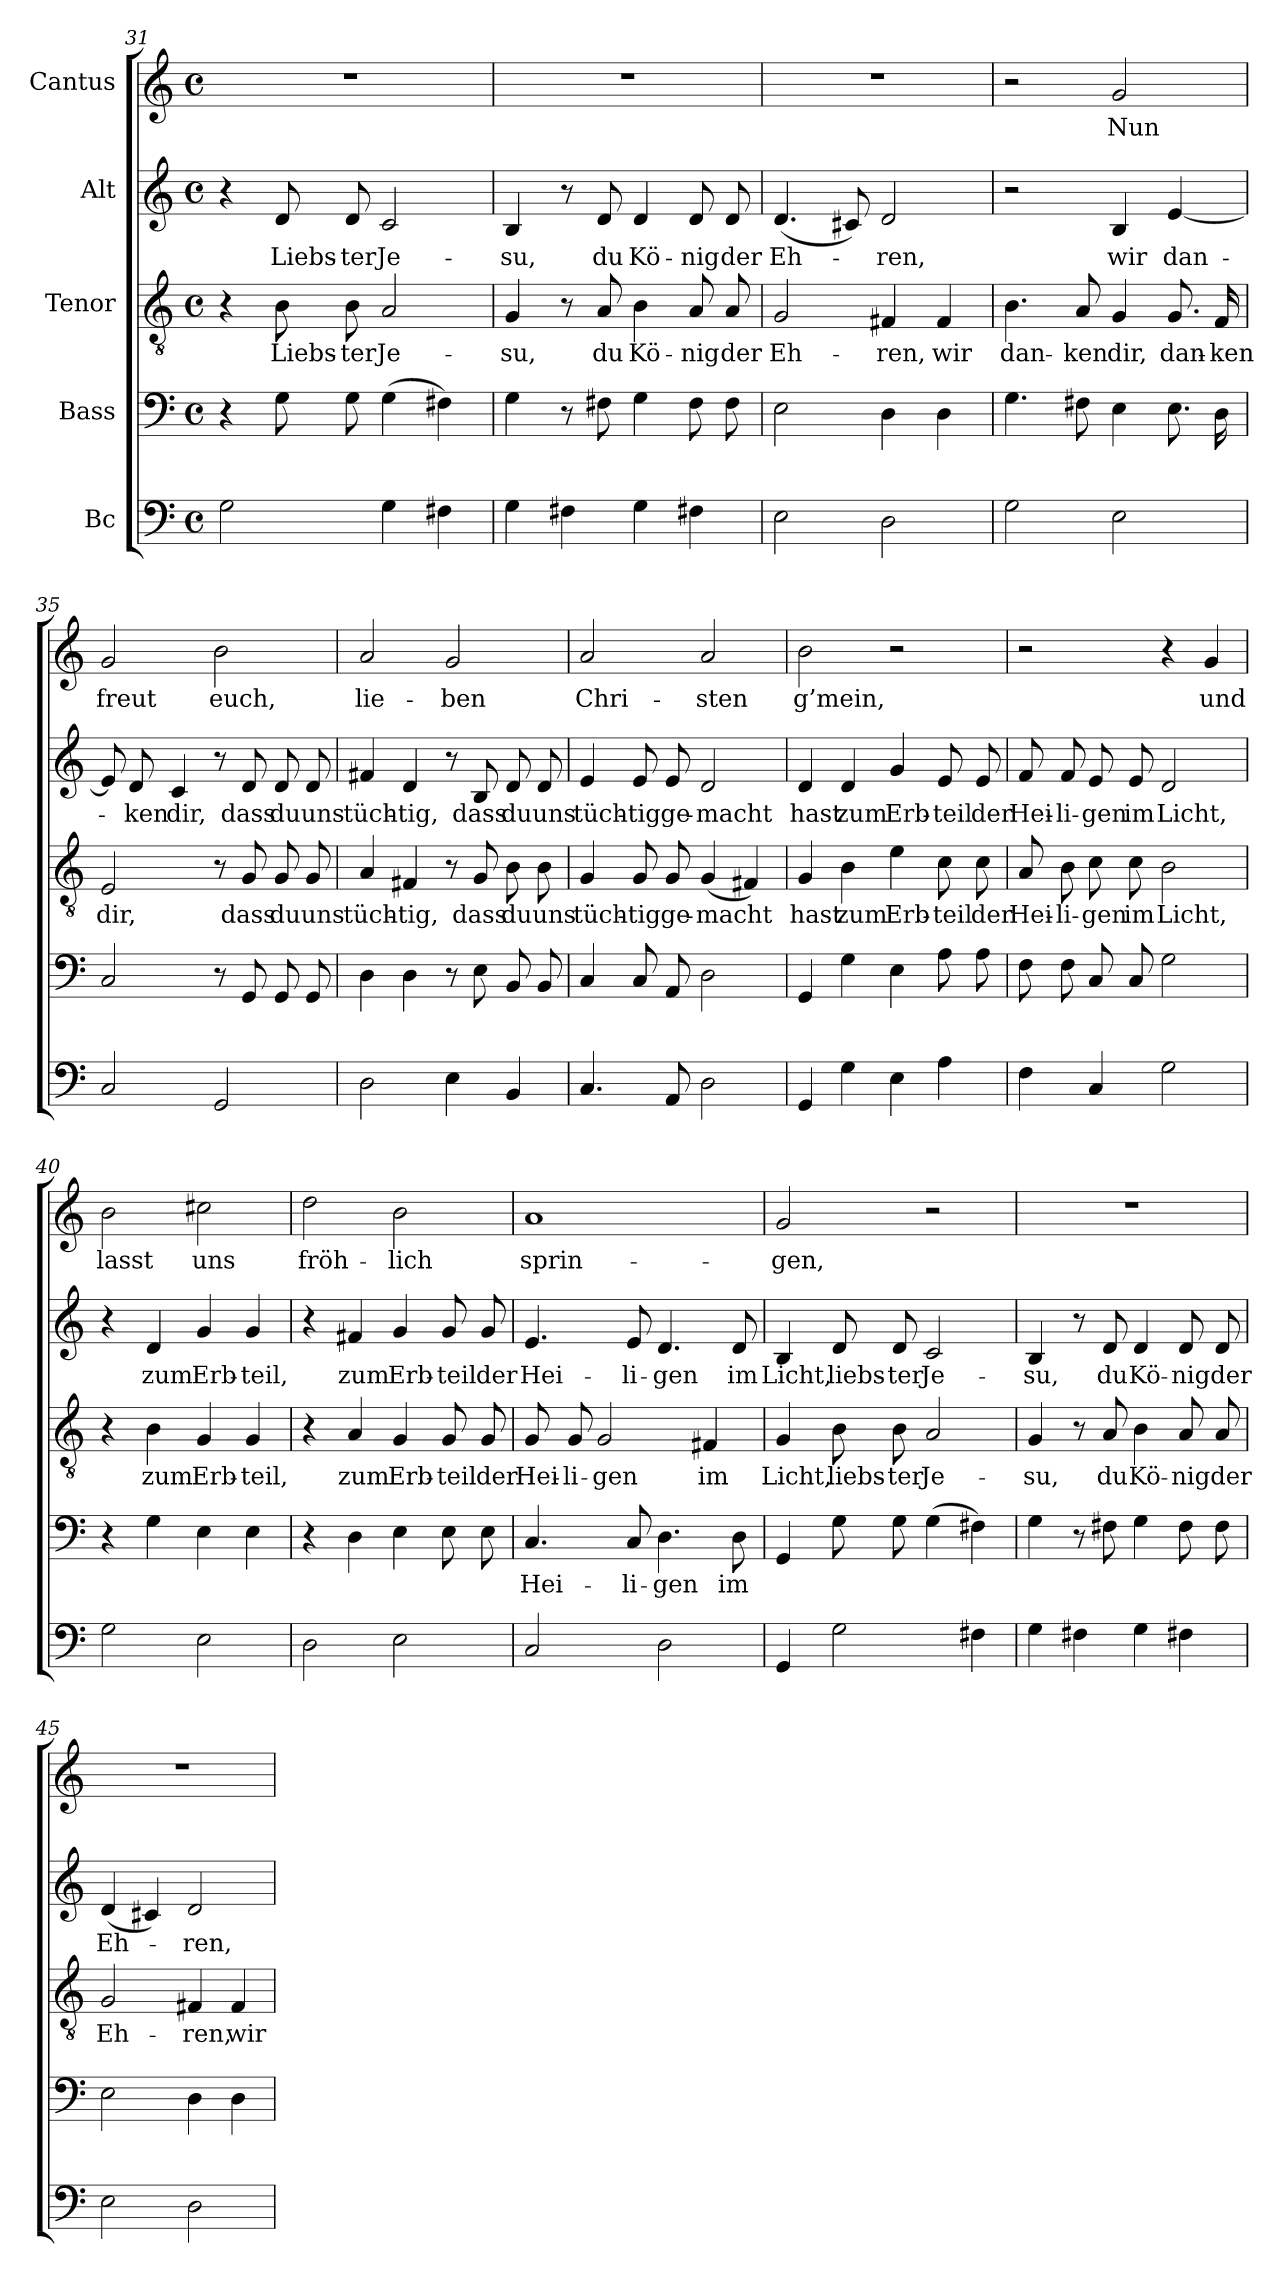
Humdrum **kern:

**kern	**kern	**text	**kern	**text	**kern	**text	**kern	**text
*part5	*part4	*part4	*part3	*part3	*part2	*part2	*part1	*part1
*staff5	*staff4	*staff4	*staff3	*staff3	*staff2	*staff2	*staff1	*staff1
*I"Bc	*I"Bass	*	*I"Tenor	*	*I"Alt	*	*I"Cantus	*
!!LO:LB:g=z
*clefF4	*clefF4	*	*clefGv2	*	*clefG2	*	*clefG2	*
*k[]	*k[]	*	*k[]	*	*k[]	*	*k[]	*
*M4/4	*M4/4	*	*M4/4	*	*M4/4	*	*M4/4	*
*met(c)	*met(c)	*	*met(c)	*	*met(c)	*	*met(c)	*
*MM96	*MM96	*	*MM96	*	*MM96	*	*MM96	*
=31	=31	=31	=31	=31	=31	=31	=31	=31
2G\	4r	.	4r	.	4r	.	1r	.
!	!	!	!	!LO:LY:b	!	!LO:LY:b	!	!
.	8G\	.	8B\	Liebs-	8d/	Liebs-	.	.
!	!	!	!	!LO:LY:b	!	!LO:LY:b	!	!
.	8G\	.	8B\	-ter	8d/	-ter	.	.
!	!	!	!	!LO:LY:b	!	!LO:LY:b	!	!
4G\	(4G\	.	2A/	Je-	2c/	Je-	.	.
4F#X\	4F#X\)	.	.	.	.	.	.	.
=32	=32	=32	=32	=32	=32	=32	=32	=32
!	!	!	!	!LO:LY:b	!	!LO:LY:b	!	!
4G\	4G\	.	4G/	-su,	4B/	-su,	1r	.
4F#X\	8r	.	8r	.	8r	.	.	.
!	!	!	!	!LO:LY:b	!	!LO:LY:b	!	!
.	8F#X\	.	8A/	du	8d/	du	.	.
!	!	!	!	!LO:LY:b	!	!LO:LY:b	!	!
4G\	4G\	.	4B\	Kö-	4d/	Kö-	.	.
!	!	!	!	!LO:LY:b	!	!LO:LY:b	!	!
4F#X\	8F#\	.	8A/	-nig	8d/	-nig	.	.
!	!	!	!	!LO:LY:b	!	!LO:LY:b	!	!
.	8F#\	.	8A/	der	8d/	der	.	.
=33	=33	=33	=33	=33	=33	=33	=33	=33
!	!	!	!	!LO:LY:b	!	!LO:LY:b	!	!
2E\	2E\	.	2G/	Eh-	(4.d/	Eh-	1r	.
.	.	.	.	.	8c#X/)	.	.	.
!	!	!	!	!LO:LY:b	!	!LO:LY:b	!	!
2D\	4D\	.	4F#X/	-ren,	2d/	-ren,	.	.
!	!	!	!	!LO:LY:b	!	!	!	!
.	4D\	.	4F#/	wir	.	.	.	.
=34	=34	=34	=34	=34	=34	=34	=34	=34
!	!	!	!	!LO:LY:b	!	!	!	!
2G\	4.G\	.	4.B\	dan-	2r	.	2r	.
!	!	!	!	!LO:LY:b	!	!	!	!
.	8F#X\	.	8A/	-ken	.	.	.	.
!	!	!	!	!LO:LY:b	!	!LO:LY:b	!	!LO:LY:b
2E\	4E\	.	4G/	dir,	4B/	wir	2g/	Nun
!	!	!	!	!LO:LY:b	!	!LO:LY:b	!	!
.	8.E\	.	8.G/	dan-	[4e/	dan-	.	.
!	!	!	!	!LO:LY:b	!	!	!	!
.	16D\	.	16F/	-ken	.	.	.	.
!!LO:PB:g=z
=35	=35	=35	=35	=35	=35	=35	=35	=35
!	!	!	!	!LO:LY:b	!	!	!	!LO:LY:b
2C/	2C/	.	2E/	dir,	8e/]	.	2g/	freut
!	!	!	!	!	!	!LO:LY:b	!	!
.	.	.	.	.	8d/	-ken	.	.
!	!	!	!	!	!	!LO:LY:b	!	!
.	.	.	.	.	4c/	dir,	.	.
!	!	!	!	!	!	!	!	!LO:LY:b
2GG/	8r	.	8r	.	8r	.	2b\	euch,
!	!	!	!	!LO:LY:b	!	!LO:LY:b	!	!
.	8GG/	.	8G/	dass	8d/	dass	.	.
!	!	!	!	!LO:LY:b	!	!LO:LY:b	!	!
.	8GG/	.	8G/	du	8d/	du	.	.
!	!	!	!	!LO:LY:b	!	!LO:LY:b	!	!
.	8GG/	.	8G/	uns	8d/	uns	.	.
=36	=36	=36	=36	=36	=36	=36	=36	=36
!	!	!	!	!LO:LY:b	!	!LO:LY:b	!	!LO:LY:b
2D\	4D\	.	4A/	tüch-	4f#X/	tüch-	2a/	lie-
!	!	!	!	!LO:LY:b	!	!LO:LY:b	!	!
.	4D\	.	4F#X/	-tig,	4d/	-tig,	.	.
!	!	!	!	!	!	!	!	!LO:LY:b
4E\	8r	.	8r	.	8r	.	2g/	-ben
!	!	!	!	!LO:LY:b	!	!LO:LY:b	!	!
.	8E\	.	8G/	dass	8B/	dass	.	.
!	!	!	!	!LO:LY:b	!	!LO:LY:b	!	!
4BB/	8BB/	.	8B\	du	8d/	du	.	.
!	!	!	!	!LO:LY:b	!	!LO:LY:b	!	!
.	8BB/	.	8B\	uns	8d/	uns	.	.
=37	=37	=37	=37	=37	=37	=37	=37	=37
!	!	!	!	!LO:LY:b	!	!LO:LY:b	!	!LO:LY:b
4.C/	4C/	.	4G/	tüch-	4e/	tüch-	2a/	Chri-
!	!	!	!	!LO:LY:b	!	!LO:LY:b	!	!
.	8C/	.	8G/	-tig	8e/	-tig	.	.
!	!	!	!	!LO:LY:b	!	!LO:LY:b	!	!
8AA/	8AA/	.	8G/	ge-	8e/	ge-	.	.
!	!	!	!	!LO:LY:b	!	!LO:LY:b	!	!LO:LY:b
2D\	2D\	.	(4G/	-macht	2d/	-macht	2a/	-sten
.	.	.	4F#X/)	.	.	.	.	.
=38	=38	=38	=38	=38	=38	=38	=38	=38
!	!	!	!	!LO:LY:b	!	!LO:LY:b	!	!LO:LY:b
4GG/	4GG/	.	4G/	hast	4d/	hast	2b\	g’mein,
!	!	!	!	!LO:LY:b	!	!LO:LY:b	!	!
4G\	4G\	.	4B\	zum	4d/	zum	.	.
!	!	!	!	!LO:LY:b	!	!LO:LY:b	!	!
4E\	4E\	.	4e\	Erb-	4g/	Erb-	2r	.
!	!	!	!	!LO:LY:b	!	!LO:LY:b	!	!
4A\	8A\	.	8c\	-teil	8e/	-teil	.	.
!	!	!	!	!LO:LY:b	!	!LO:LY:b	!	!
.	8A\	.	8c\	der	8e/	der	.	.
!!LO:LB:g=z
=39	=39	=39	=39	=39	=39	=39	=39	=39
!	!	!	!	!LO:LY:b	!	!LO:LY:b	!	!
4F\	8F\	.	8A/	Hei-	8f/	Hei-	2r	.
!	!	!	!	!LO:LY:b	!	!LO:LY:b	!	!
.	8F\	.	8B\	-li-	8f/	-li-	.	.
!	!	!	!	!LO:LY:b	!	!LO:LY:b	!	!
4C/	8C/	.	8c\	-gen	8e/	-gen	.	.
!	!	!	!	!LO:LY:b	!	!LO:LY:b	!	!
.	8C/	.	8c\	im	8e/	im	.	.
!	!	!	!	!LO:LY:b	!	!LO:LY:b	!	!
2G\	2G\	.	2B\	Licht,	2d/	Licht,	4r	.
!	!	!	!	!	!	!	!	!LO:LY:b
.	.	.	.	.	.	.	4g/	und
=40	=40	=40	=40	=40	=40	=40	=40	=40
!	!	!	!	!	!	!	!	!LO:LY:b
2G\	4r	.	4r	.	4r	.	2b\	lasst
!	!	!	!	!LO:LY:b	!	!LO:LY:b	!	!
.	4G\	.	4B\	zum	4d/	zum	.	.
!	!	!	!	!LO:LY:b	!	!LO:LY:b	!	!LO:LY:b
2E\	4E\	.	4G/	Erb-	4g/	Erb-	2cc#X\	uns
!	!	!	!	!LO:LY:b	!	!LO:LY:b	!	!
.	4E\	.	4G/	-teil,	4g/	-teil,	.	.
=41	=41	=41	=41	=41	=41	=41	=41	=41
!	!	!	!	!	!	!	!	!LO:LY:b
2D\	4r	.	4r	.	4r	.	2dd\	fröh-
!	!	!	!	!LO:LY:b	!	!LO:LY:b	!	!
.	4D\	.	4A/	zum	4f#X/	zum	.	.
!	!	!	!	!LO:LY:b	!	!LO:LY:b	!	!LO:LY:b
2E\	4E\	.	4G/	Erb-	4g/	Erb-	2b\	-lich
!	!	!	!	!LO:LY:b	!	!LO:LY:b	!	!
.	8E\	.	8G/	-teil	8g/	-teil	.	.
!	!	!	!	!LO:LY:b	!	!LO:LY:b	!	!
.	8E\	.	8G/	der	8g/	der	.	.
=42	=42	=42	=42	=42	=42	=42	=42	=42
!	!	!LO:LY:b	!	!LO:LY:b	!	!LO:LY:b	!	!LO:LY:b
2C/	4.C/	Hei-	8G/	Hei-	4.e/	Hei-	1a	sprin-
!	!	!	!	!LO:LY:b	!	!	!	!
.	.	.	8G/	-li-	.	.	.	.
!	!	!	!	!LO:LY:b	!	!	!	!
.	.	.	2G/	-gen	.	.	.	.
!	!	!LO:LY:b	!	!	!	!LO:LY:b	!	!
.	8C/	-li-	.	.	8e/	-li-	.	.
!	!	!LO:LY:b	!	!	!	!LO:LY:b	!	!
2D\	4.D\	-gen	.	.	4.d/	-gen	.	.
!	!	!	!	!LO:LY:b	!	!	!	!
.	.	.	4F#X/	im	.	.	.	.
!	!	!LO:LY:b	!	!	!	!LO:LY:b	!	!
.	8D\	im	.	.	8d/	im	.	.
!!LO:LB:g=z
=43	=43	=43	=43	=43	=43	=43	=43	=43
!	!	!	!	!LO:LY:b	!	!LO:LY:b	!	!LO:LY:b
4GG/	4GG/	.	4G/	Licht,	4B/	Licht,	2g/	-gen,
!	!	!	!	!LO:LY:b	!	!LO:LY:b	!	!
2G\	8G\	.	8B\	liebs-	8d/	liebs-	.	.
!	!	!	!	!LO:LY:b	!	!LO:LY:b	!	!
.	8G\	.	8B\	-ter	8d/	-ter	.	.
!	!	!	!	!LO:LY:b	!	!LO:LY:b	!	!
.	(4G\	.	2A/	Je-	2c/	Je-	2r	.
4F#X\	4F#X\)	.	.	.	.	.	.	.
=44	=44	=44	=44	=44	=44	=44	=44	=44
!	!	!	!	!LO:LY:b	!	!LO:LY:b	!	!
4G\	4G\	.	4G/	-su,	4B/	-su,	1r	.
4F#X\	8r	.	8r	.	8r	.	.	.
!	!	!	!	!LO:LY:b	!	!LO:LY:b	!	!
.	8F#X\	.	8A/	du	8d/	du	.	.
!	!	!	!	!LO:LY:b	!	!LO:LY:b	!	!
4G\	4G\	.	4B\	Kö-	4d/	Kö-	.	.
!	!	!	!	!LO:LY:b	!	!LO:LY:b	!	!
4F#X\	8F#\	.	8A/	-nig	8d/	-nig	.	.
!	!	!	!	!LO:LY:b	!	!LO:LY:b	!	!
.	8F#\	.	8A/	der	8d/	der	.	.
=45	=45	=45	=45	=45	=45	=45	=45	=45
!	!	!	!	!LO:LY:b	!	!LO:LY:b	!	!
2E\	2E\	.	2G/	Eh-	(4d/	Eh-	1r	.
.	.	.	.	.	4c#X/)	.	.	.
!	!	!	!	!LO:LY:b	!	!LO:LY:b	!	!
2D\	4D\	.	4F#X/	-ren,	2d/	-ren,	.	.
!	!	!	!	!LO:LY:b	!	!	!	!
.	4D\	.	4F#/	wir	.	.	.	.
=	=	=	=	=	=	=	=	=
*-	*-	*-	*-	*-	*-	*-	*-	*-
